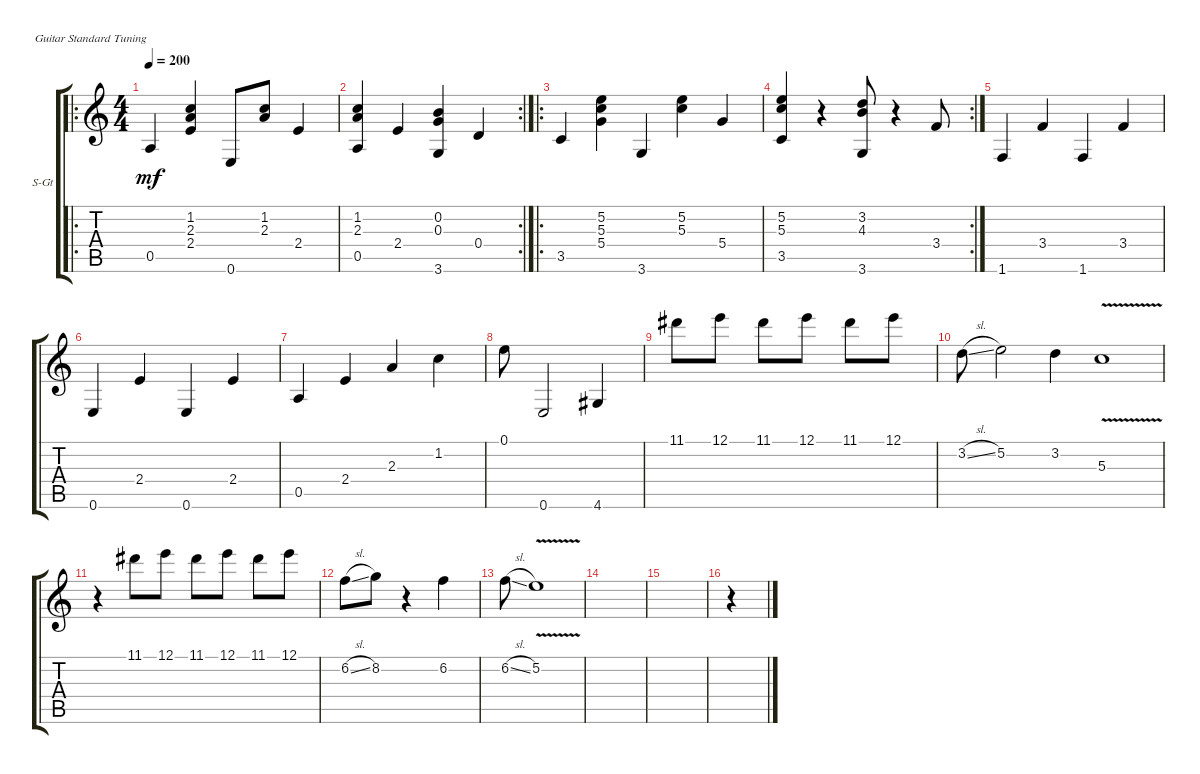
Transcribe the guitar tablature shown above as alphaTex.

\defaultSystemsLayout 4
\bracketExtendMode groupsimilarinstruments
\firstSystemTrackNameOrientation horizontal
\otherSystemsTrackNameOrientation horizontal
\track ("Steel Guitar" "S-Gt") {instrument acousticguitarsteel}
\staff {score tabs}
\tuning (E4 B3 G3 D3 A2 E2)
\ro
\ts (4 4)
\tempo 200
\clef g2
\ks c
0.5.4{dy mf instrument acousticguitarsteel} (1.2 2.3 2.4).4 0.6.8 (1.2 2.3).8 2.4.4 |
\rc 2
(0.5 1.2 2.3).4 2.4.4 (0.2 0.3 3.6).4 0.4.4 |
\ro
3.5.4 (5.4 5.3 5.2).4 3.6.4 (5.3 5.2).4 5.4.4 |
\rc 2
(3.5 5.3 5.2).4 r.4 (3.6 4.3 3.2).8 r.4 3.4.8 |
1.6.4 3.4.4 1.6.4 3.4.4 |
0.6.4 2.4.4 0.6.4 2.4.4 |
0.5.4 2.4.4 2.3.4 1.2.4 |
0.1.8 0.6.2 4.6.4 |
11.1.8 12.1.8 11.1.8 12.1.8 11.1.8 12.1.8 |
3.2{sl}.8 5.2.2 3.2.4 5.3{v}.1 |
r.4 11.1.8 12.1.8 11.1.8 12.1.8 11.1.8 12.1.8 |
6.2{sl}.8 8.2.8 r.4 6.2.4 |
6.2{sl}.8 5.2{v}.1 |
|
|
r.4
